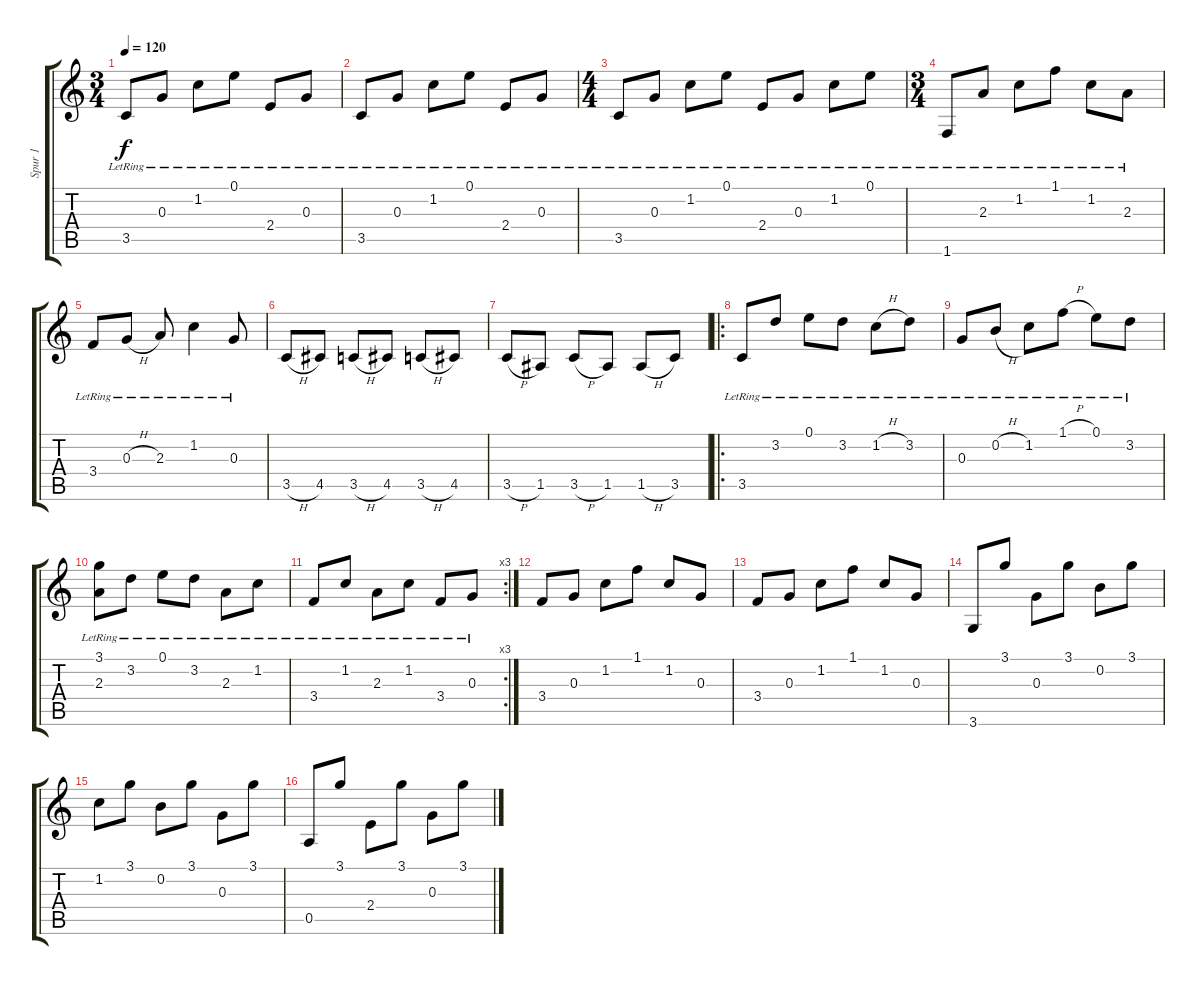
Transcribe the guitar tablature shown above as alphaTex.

\track ("Spur 1" "Spur 1") {instrument acousticguitarsteel}
\staff {score tabs}
\tuning (E4 B3 G3 D3 A2 E2) {hide}
\ts (3 4)
\tempo 120
\clef g2
\ks c
3.5{lr}.8{dy f} 0.3{lr}.8 1.2{lr}.8 0.1{lr}.8 2.4{lr}.8 0.3{lr}.8 |
3.5{lr}.8 0.3{lr}.8 1.2{lr}.8 0.1{lr}.8 2.4{lr}.8 0.3{lr}.8 |
\ts (4 4)
3.5{lr}.8 0.3{lr}.8 1.2{lr}.8 0.1{lr}.8 2.4{lr}.8 0.3{lr}.8 1.2{lr}.8 0.1{lr}.8 |
\ts (3 4)
1.6{lr}.8 2.3{lr}.8 1.2{lr}.8 1.1{lr}.8 1.2{lr}.8 2.3{lr}.8 |
3.4{lr}.8 0.3{h lr}.8 2.3{lr}.8 1.2{lr}.4 0.3{lr}.8 |
3.5{h}.8 4.5.8 3.5{h}.8 4.5.8 3.5{h}.8 4.5.8 |
3.5{h}.8 1.5.8 3.5{h}.8 1.5.8 1.5{h}.8 3.5.8 |
\ro
3.5{lr}.8 3.2{lr}.8 0.1{lr}.8 3.2{lr}.8 1.2{h lr}.8 3.2{lr}.8 |
0.3{lr}.8 0.2{h lr}.8 1.2{lr}.8 1.1{h lr}.8 0.1{lr}.8 3.2{lr}.8 |
(3.1{lr} 2.3{lr}).8 3.2{lr}.8 0.1{lr}.8 3.2{lr}.8 2.3{lr}.8 1.2{lr}.8 |
\rc 3
3.4{lr}.8 1.2{lr}.8 2.3{lr}.8 1.2{lr}.8 3.4{lr}.8 0.3{lr}.8 |
3.4.8 0.3.8 1.2.8 1.1.8 1.2.8 0.3.8 |
3.4.8 0.3.8 1.2.8 1.1.8 1.2.8 0.3.8 |
3.6.8 3.1.8 0.3.8 3.1.8 0.2.8 3.1.8 |
1.2.8 3.1.8 0.2.8 3.1.8 0.3.8 3.1.8 |
0.5.8 3.1.8 2.4.8 3.1.8 0.3.8 3.1.8
